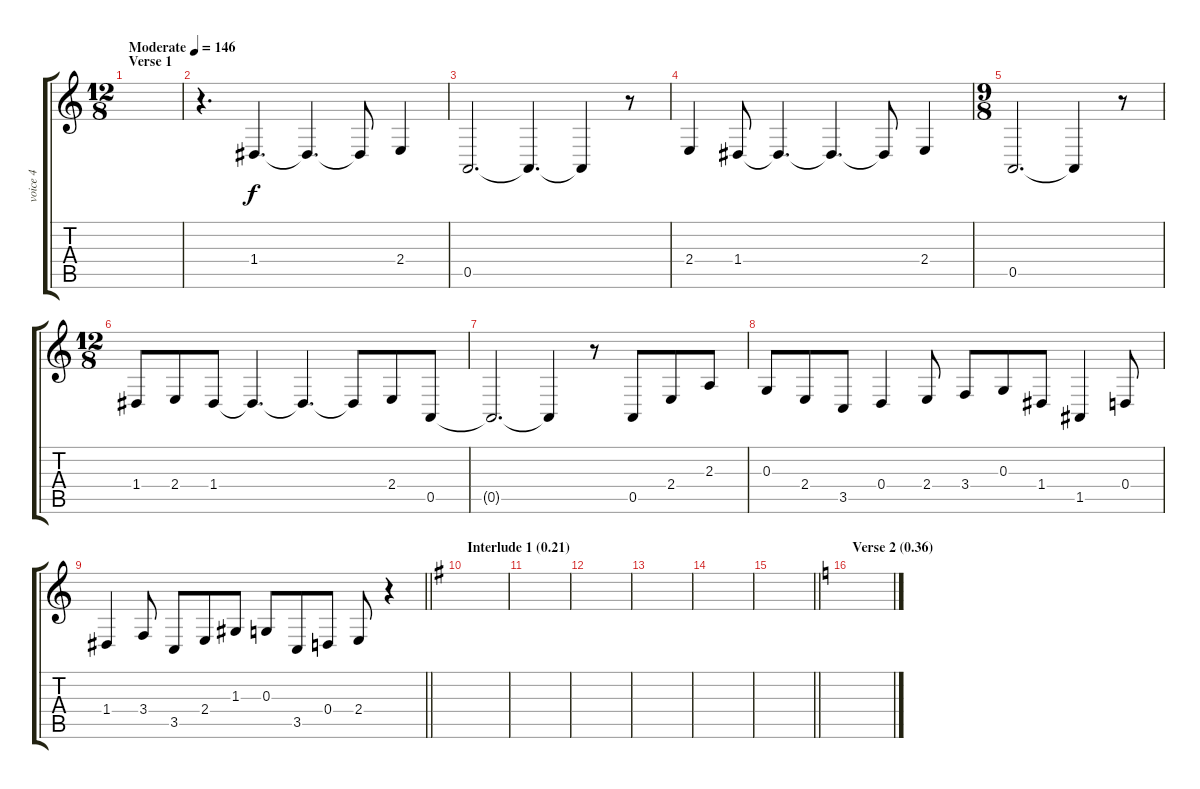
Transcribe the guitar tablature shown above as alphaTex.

\track ("voice 4" "voice 4") {instrument baritonesax}
\staff {score tabs}
\tuning (E4 B3 G3 D3 A2 E2) {hide}
\ts (12 8)
\section ("" "Verse 1")
\tempo (146 "Moderate")
\clef g2
\ks c
|
r.4{d} 1.4.4{d} 1.4{t}.4{d} 1.4{t}.8 2.4.4 |
0.5.2{d} 0.5{t}.4{d} 0.5{t}.4 r.8 |
2.4.4 1.4.8 1.4{t}.4{d} 1.4{t}.4{d} 1.4{t}.8 2.4.4 |
\ts (9 8)
0.5.2{d} 0.5{t}.4 r.8 |
\ts (12 8)
1.4.8 2.4.8 1.4.8 1.4{t}.4{d} 1.4{t}.4{d} 1.4{t}.8 2.4.8 0.5.8 |
0.5{t}.2{d} 0.5{t}.4 r.8 0.5.8 2.4.8 2.3.8 |
0.3.8 2.4.8 3.5.8 0.4.4 2.4.8 3.4.8 0.3.8 1.4.8 1.5.4 0.4.8 |
\barLineRight lightlight
1.4.4 3.4.8 3.5.8 2.4.8 1.3.8 0.3.8 3.5.8 0.4.8 2.4.8 r.4 |
\section ("" "Interlude 1 (0.21)")
\ks g
|
|
|
|
|
\barLineRight lightlight
|
\section ("" "Verse 2 (0.36)")
\ks c
